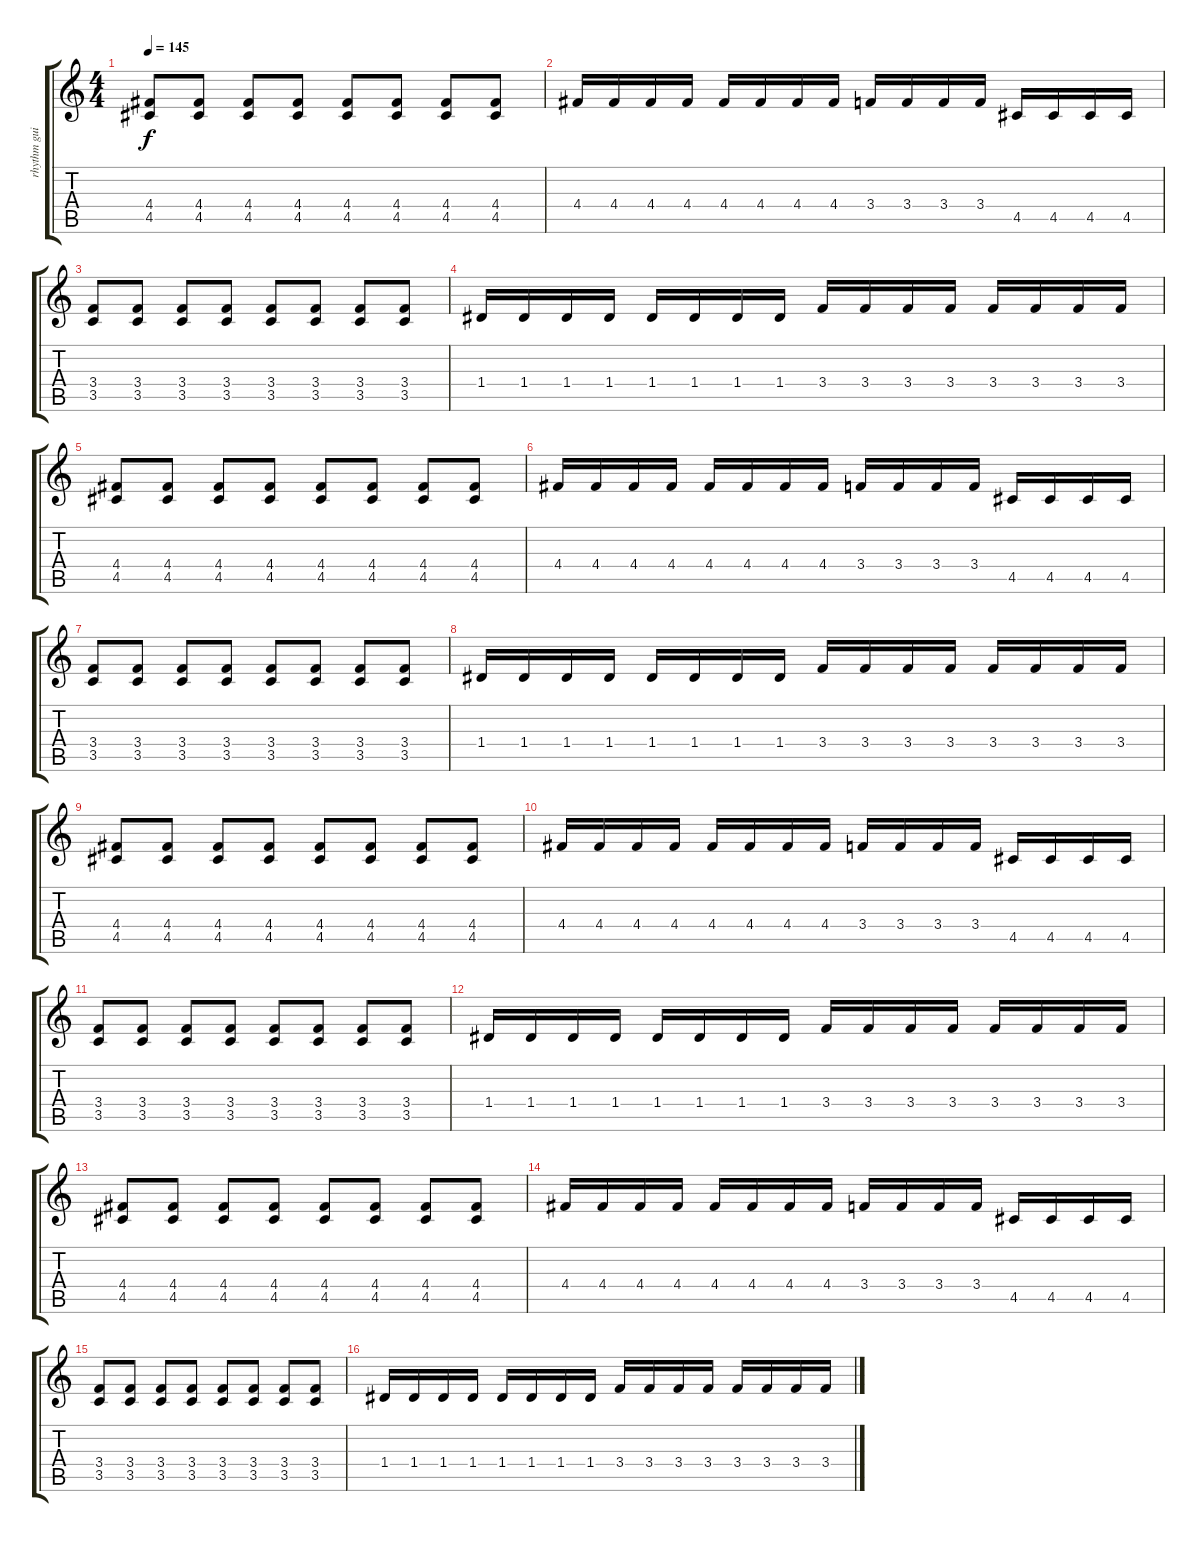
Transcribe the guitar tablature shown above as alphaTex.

\track ("rhythm guitar" "rhythm gui") {instrument distortionguitar}
\staff {score tabs}
\tuning (E4 B3 G3 D3 A2 E2) {hide}
\ts (4 4)
\tempo 145
\clef g2
\ks c
(4.4 4.5).8{dy f} (4.4 4.5).8 (4.4 4.5).8 (4.4 4.5).8 (4.4 4.5).8 (4.4 4.5).8 (4.4 4.5).8 (4.4 4.5).8 |
4.4.16 4.4.16 4.4.16 4.4.16 4.4.16 4.4.16 4.4.16 4.4.16 3.4.16 3.4.16 3.4.16 3.4.16 4.5.16 4.5.16 4.5.16 4.5.16 |
(3.4 3.5).8 (3.4 3.5).8 (3.4 3.5).8 (3.4 3.5).8 (3.4 3.5).8 (3.4 3.5).8 (3.4 3.5).8 (3.4 3.5).8 |
1.4.16 1.4.16 1.4.16 1.4.16 1.4.16 1.4.16 1.4.16 1.4.16 3.4.16 3.4.16 3.4.16 3.4.16 3.4.16 3.4.16 3.4.16 3.4.16 |
(4.4 4.5).8 (4.4 4.5).8 (4.4 4.5).8 (4.4 4.5).8 (4.4 4.5).8 (4.4 4.5).8 (4.4 4.5).8 (4.4 4.5).8 |
4.4.16 4.4.16 4.4.16 4.4.16 4.4.16 4.4.16 4.4.16 4.4.16 3.4.16 3.4.16 3.4.16 3.4.16 4.5.16 4.5.16 4.5.16 4.5.16 |
(3.4 3.5).8 (3.4 3.5).8 (3.4 3.5).8 (3.4 3.5).8 (3.4 3.5).8 (3.4 3.5).8 (3.4 3.5).8 (3.4 3.5).8 |
1.4.16 1.4.16 1.4.16 1.4.16 1.4.16 1.4.16 1.4.16 1.4.16 3.4.16 3.4.16 3.4.16 3.4.16 3.4.16 3.4.16 3.4.16 3.4.16 |
(4.4 4.5).8 (4.4 4.5).8 (4.4 4.5).8 (4.4 4.5).8 (4.4 4.5).8 (4.4 4.5).8 (4.4 4.5).8 (4.4 4.5).8 |
4.4.16 4.4.16 4.4.16 4.4.16 4.4.16 4.4.16 4.4.16 4.4.16 3.4.16 3.4.16 3.4.16 3.4.16 4.5.16 4.5.16 4.5.16 4.5.16 |
(3.4 3.5).8 (3.4 3.5).8 (3.4 3.5).8 (3.4 3.5).8 (3.4 3.5).8 (3.4 3.5).8 (3.4 3.5).8 (3.4 3.5).8 |
1.4.16 1.4.16 1.4.16 1.4.16 1.4.16 1.4.16 1.4.16 1.4.16 3.4.16 3.4.16 3.4.16 3.4.16 3.4.16 3.4.16 3.4.16 3.4.16 |
(4.4 4.5).8 (4.4 4.5).8 (4.4 4.5).8 (4.4 4.5).8 (4.4 4.5).8 (4.4 4.5).8 (4.4 4.5).8 (4.4 4.5).8 |
4.4.16 4.4.16 4.4.16 4.4.16 4.4.16 4.4.16 4.4.16 4.4.16 3.4.16 3.4.16 3.4.16 3.4.16 4.5.16 4.5.16 4.5.16 4.5.16 |
(3.4 3.5).8 (3.4 3.5).8 (3.4 3.5).8 (3.4 3.5).8 (3.4 3.5).8 (3.4 3.5).8 (3.4 3.5).8 (3.4 3.5).8 |
1.4.16 1.4.16 1.4.16 1.4.16 1.4.16 1.4.16 1.4.16 1.4.16 3.4.16 3.4.16 3.4.16 3.4.16 3.4.16 3.4.16 3.4.16 3.4.16
